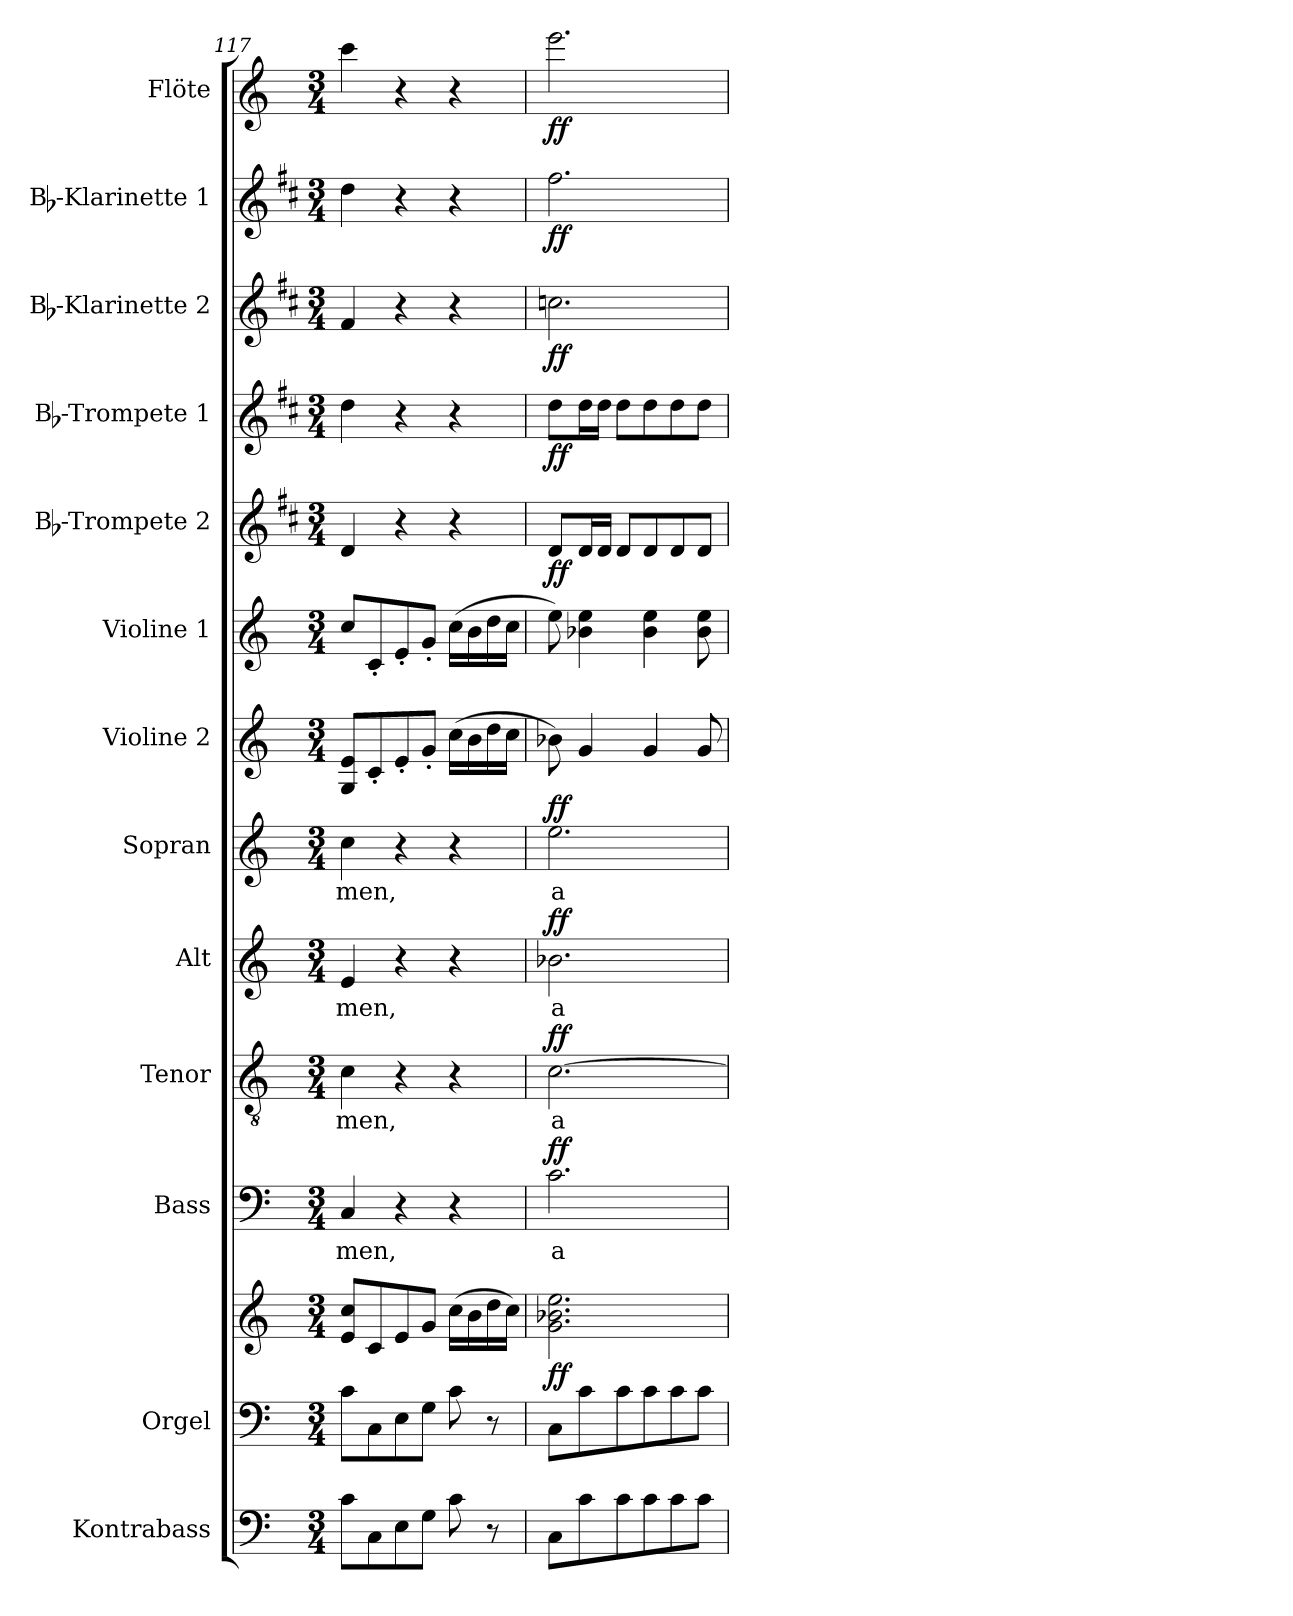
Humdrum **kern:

**kern	**kern	**kern	**dynam	**kern	**text	**dynam	**kern	**text	**dynam	**kern	**text	**dynam	**kern	**text	**dynam	**kern	**kern	**kern	**dynam	**kern	**dynam	**kern	**dynam	**kern	**dynam	**kern	**dynam
*part13	*part12	*part12	*part12	*part11	*part11	*part11	*part10	*part10	*part10	*part9	*part9	*part9	*part8	*part8	*part8	*part7	*part6	*part5	*part5	*part4	*part4	*part3	*part3	*part2	*part2	*part1	*part1
*staff14	*staff13	*staff12	*staff12/13	*staff11	*staff11	*staff11	*staff10	*staff10	*staff10	*staff9	*staff9	*staff9	*staff8	*staff8	*staff8	*staff7	*staff6	*staff5	*staff5	*staff4	*staff4	*staff3	*staff3	*staff2	*staff2	*staff1	*staff1
*I"Kontrabass	*I"Orgel	*	*	*I"Bass	*	*	*I"Tenor	*	*	*I"Alt	*	*	*I"Sopran	*	*	*I"Violine 2	*I"Violine 1	*I"Bb-Trompete 2	*	*I"Bb-Trompete 1	*	*I"Bb-Klarinette 2	*	*I"Bb-Klarinette 1	*	*I"Flöte	*
*I'Kb.	*I'Org.	*	*	*I'B.	*	*	*I'T.	*	*	*I'A.	*	*	*I'S.	*	*	*I'Vl. 2	*I'Vl. 1	*I'Bb Trp. 2	*	*I'Bb Trp. 1	*	*I'Bb Kl. 2	*	*I'Bb Kl. 1	*	*I'Fl.	*
*clefF4	*clefF4	*clefG2	*	*clefF4	*	*	*clefGv2	*	*	*clefG2	*	*	*clefG2	*	*	*clefG2	*clefG2	*clefG2	*	*clefG2	*	*clefG2	*	*clefG2	*	*clefG2	*
*ITrd7c12	*	*	*	*	*	*	*	*	*	*	*	*	*	*	*	*	*	*ITrd1c2	*	*ITrd1c2	*	*ITrd1c2	*	*ITrd1c2	*	*	*
*k[]	*k[]	*k[]	*	*k[]	*	*	*k[]	*	*	*k[]	*	*	*k[]	*	*	*k[]	*k[]	*k[]	*	*k[]	*	*k[]	*	*k[]	*	*k[]	*
*C:	*C:	*C:	*	*C:	*	*	*C:	*	*	*C:	*	*	*C:	*	*	*C:	*C:	*C:	*	*C:	*	*C:	*	*C:	*	*C:	*
*M3/4	*M3/4	*M3/4	*	*M3/4	*	*	*M3/4	*	*	*M3/4	*	*	*M3/4	*	*	*M3/4	*M3/4	*M3/4	*	*M3/4	*	*M3/4	*	*M3/4	*	*M3/4	*
=117	=117	=117	=117	=117	=117	=117	=117	=117	=117	=117	=117	=117	=117	=117	=117	=117	=117	=117	=117	=117	=117	=117	=117	=117	=117	=117	=117
!	!	!	!	!	!LO:LY:b	!	!	!LO:LY:b	!	!	!LO:LY:b	!	!	!LO:LY:b	!	!	!	!	!	!	!	!	!	!	!	!	!
8C\L	8c\L	8e/ 8cc/L	.	4C/	-men,	.	4c\	-men,	.	4e/	-men,	.	4cc\	-men,	.	8G/ 8e/L	8cc/L	4c/	.	4cc\	.	4e/	.	4cc\	.	4ccc\	.
8CC\	8C\	8c/	.	.	.	.	.	.	.	.	.	.	.	.	.	8c'</	8c'</	.	.	.	.	.	.	.	.	.	.
8EE\	8E\	8e/	.	4r	.	.	4r	.	.	4r	.	.	4r	.	.	8e'</	8e'</	4r	.	4r	.	4r	.	4r	.	4r	.
8GG\J	8G\J	8g/J	.	.	.	.	.	.	.	.	.	.	.	.	.	8g'</J	8g'</J	.	.	.	.	.	.	.	.	.	.
8C\	8c\	(>16cc\LL	.	4r	.	.	4r	.	.	4r	.	.	4r	.	.	(>16cc\LL	(>16cc\LL	4r	.	4r	.	4r	.	4r	.	4r	.
.	.	16b\	.	.	.	.	.	.	.	.	.	.	.	.	.	16b\	16b\	.	.	.	.	.	.	.	.	.	.
8r	8r	16dd\	.	.	.	.	.	.	.	.	.	.	.	.	.	16dd\	16dd\	.	.	.	.	.	.	.	.	.	.
.	.	16cc\JJ)	.	.	.	.	.	.	.	.	.	.	.	.	.	16cc\JJ	16cc\JJ	.	.	.	.	.	.	.	.	.	.
=118	=118	=118	=118	=118	=118	=118	=118	=118	=118	=118	=118	=118	=118	=118	=118	=118	=118	=118	=118	=118	=118	=118	=118	=118	=118	=118	=118
!	!	!	!LO:DY:b	!	!LO:LY:b	!LO:DY:a	!	!LO:LY:b	!LO:DY:a	!	!LO:LY:b	!LO:DY:a	!	!LO:LY:b	!LO:DY:a	!	!	!	!LO:DY:b	!	!LO:DY:b	!	!LO:DY:b	!	!LO:DY:b	!	!LO:DY:b
8CC\L	8C\L	2.g\ 2.b-X\ 2.ee\	ff	2.c\	a-	ff	[2.c\	a-	ff	2.b-X\	a-	ff	2.ee\	a-	ff	8b-X\)	8ee\)	8c/L	ff	8cc\L	ff	2.b-X\	ff	2.ee\	ff	2.eee\	ff
8C\	8c\	.	.	.	.	.	.	.	.	.	.	.	.	.	.	4g/	4b-X\ 4ee\	16c/L	.	16cc\L	.	.	.	.	.	.	.
.	.	.	.	.	.	.	.	.	.	.	.	.	.	.	.	.	.	16c/JJ	.	16cc\JJ	.	.	.	.	.	.	.
8C\	8c\	.	.	.	.	.	.	.	.	.	.	.	.	.	.	.	.	8c/L	.	8cc\L	.	.	.	.	.	.	.
8C\	8c\	.	.	.	.	.	.	.	.	.	.	.	.	.	.	4g/	4b-\ 4ee\	8c/	.	8cc\	.	.	.	.	.	.	.
8C\	8c\	.	.	.	.	.	.	.	.	.	.	.	.	.	.	.	.	8c/	.	8cc\	.	.	.	.	.	.	.
8C\J	8c\J	.	.	.	.	.	.	.	.	.	.	.	.	.	.	8g/	8b-\ 8ee\	8c/J	.	8cc\J	.	.	.	.	.	.	.
=	=	=	=	=	=	=	=	=	=	=	=	=	=	=	=	=	=	=	=	=	=	=	=	=	=	=	=
*-	*-	*-	*-	*-	*-	*-	*-	*-	*-	*-	*-	*-	*-	*-	*-	*-	*-	*-	*-	*-	*-	*-	*-	*-	*-	*-	*-
